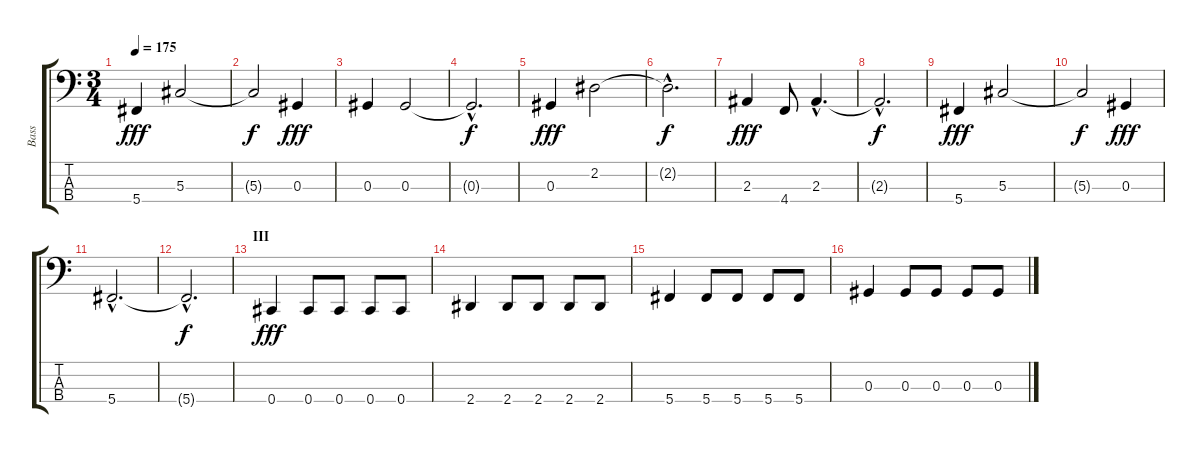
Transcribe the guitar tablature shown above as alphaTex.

\track ("Bass" "Bass") {instrument electricbasspick}
\staff {score tabs}
\tuning (Gb2 Db2 Ab1 Db1) {hide}
\ts (3 4)
\tempo 175
\clef f4
\ks c
5.4.4{dy fff} 5.3.2 |
5.3{t}.2{dy f} 0.3.4{dy fff} |
0.3.4 0.3.2 |
0.3{hac t}.2{d dy f} |
0.3.4{dy fff} 2.2.2 |
2.2{hac t}.2{d dy f} |
2.3.4{dy fff} 4.4.8 2.3{hac}.4{d} |
2.3{hac t}.2{d dy f} |
5.4.4{dy fff} 5.3.2 |
5.3{t}.2{dy f} 0.3.4{dy fff} |
5.4{hac}.2{d} |
5.4{hac t}.2{d dy f} |
\section ("" "III")
0.4.4{dy fff} 0.4.8 0.4.8 0.4.8 0.4.8 |
2.4.4 2.4.8 2.4.8 2.4.8 2.4.8 |
5.4.4 5.4.8 5.4.8 5.4.8 5.4.8 |
0.3.4 0.3.8 0.3.8 0.3.8 0.3.8
